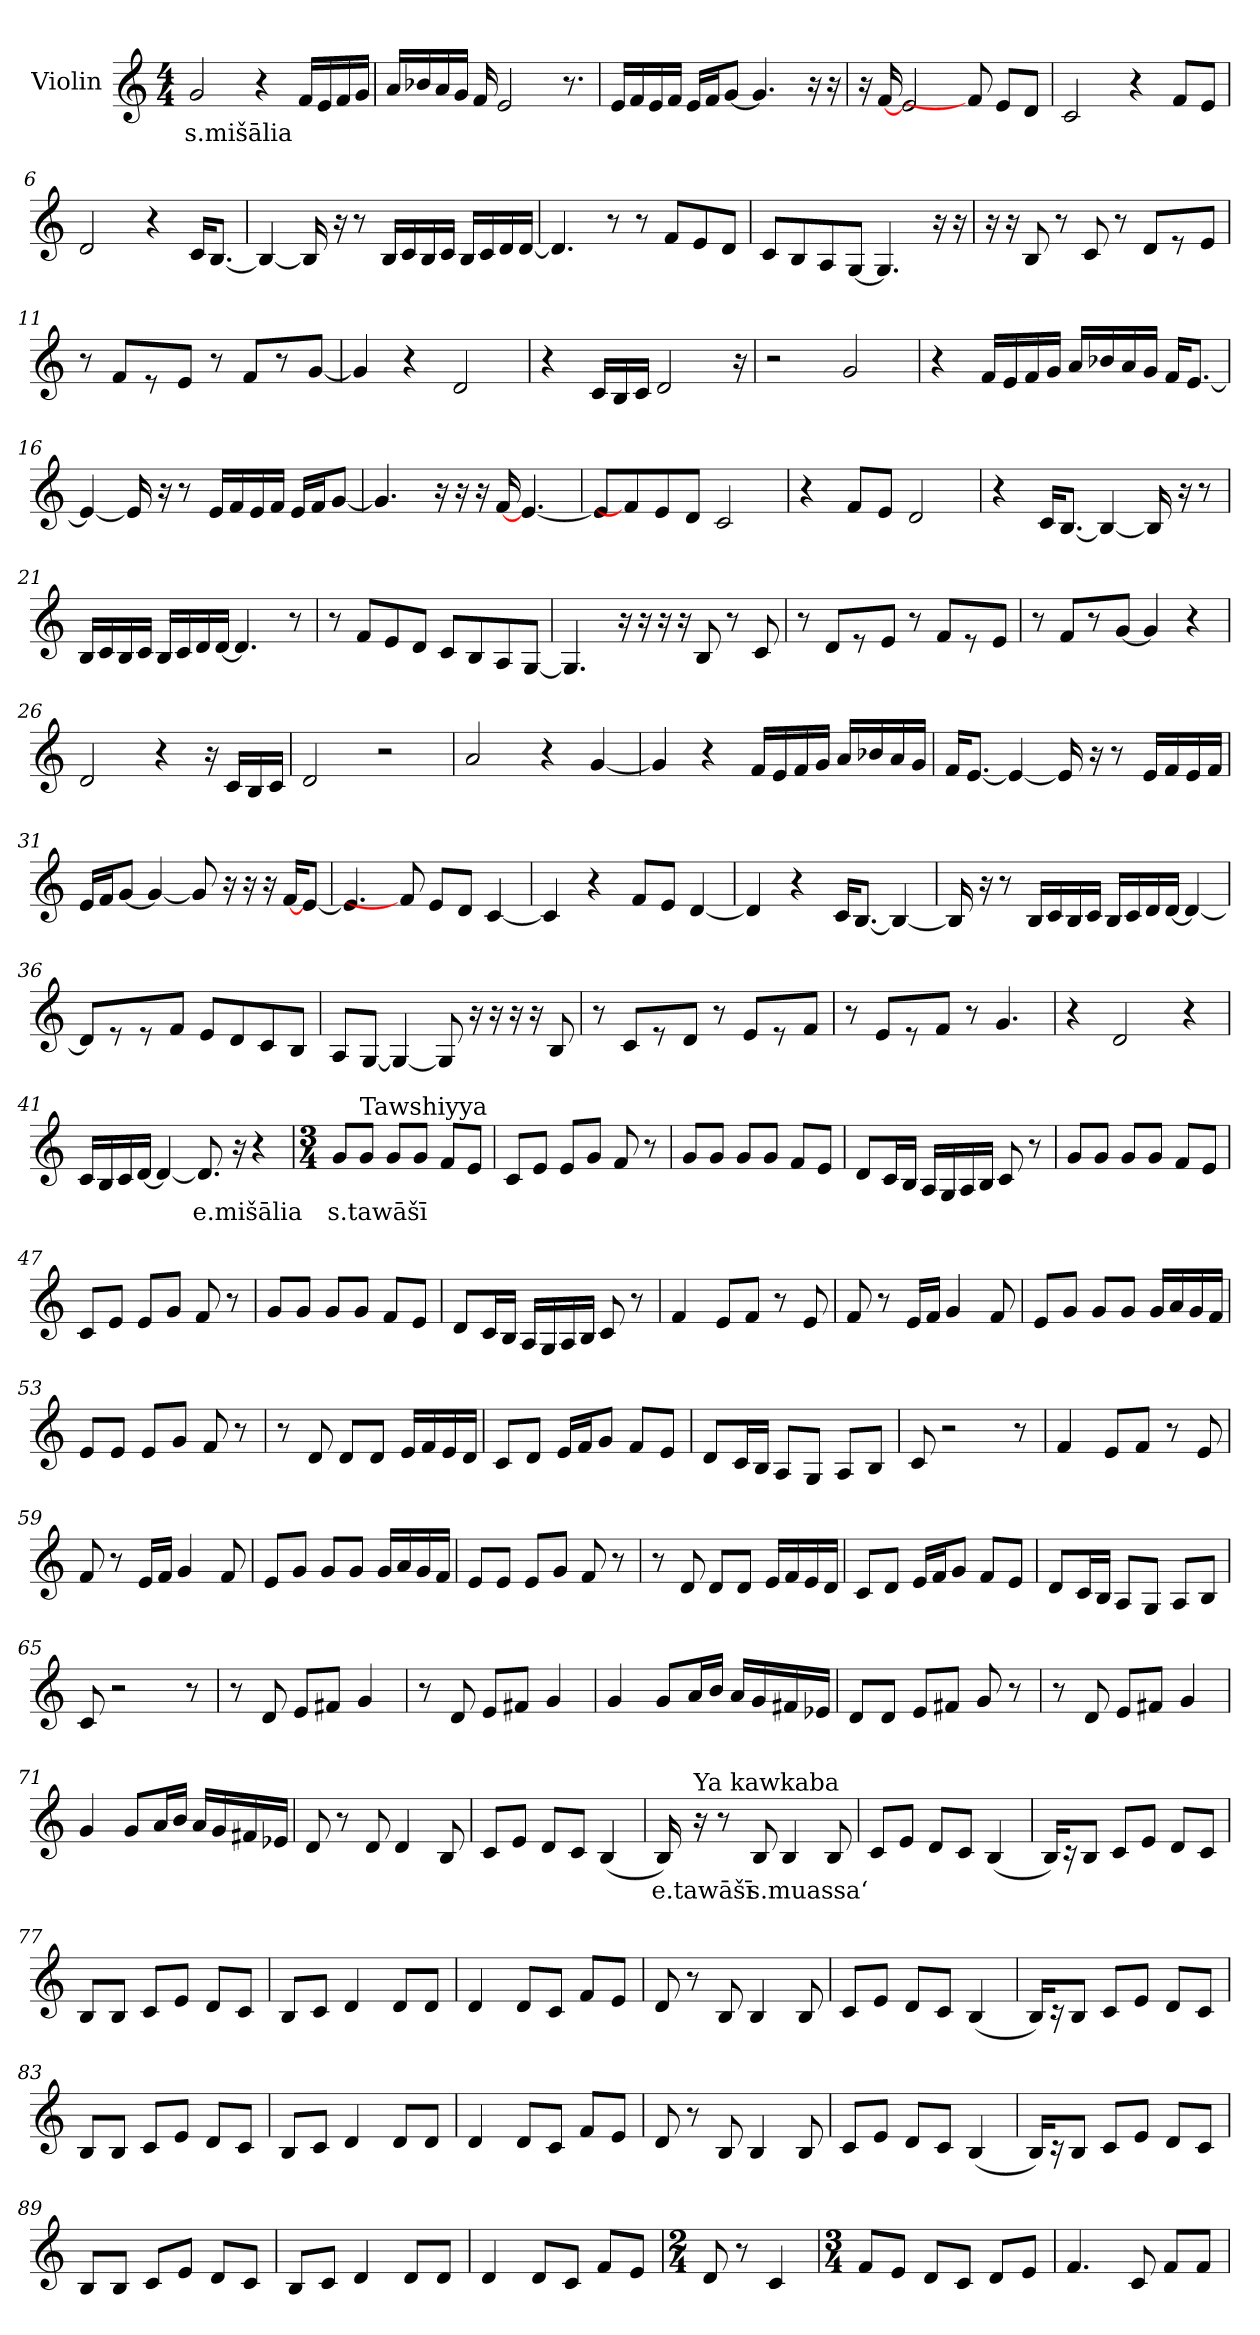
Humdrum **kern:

**kern	**text
*part1	*part1
*staff1	*staff1
*I"Violin	*
*clefG2	*
*k[]	*
*M4/4	*
*MM80	*
=1	=1
!	!LO:LY:b
2g/	s.mišālia
4r	.
16f/LL	.
16e/	.
16f/	.
16g/JJ	.
=2	=2
16a/LL	.
16b-X/	.
16a/	.
16g/JJ	.
16f/	.
2e/	.
8.r	.
=3	=3
16e/LL	.
16f/	.
16e/	.
16f/JJ	.
16e/LL	.
16f/J	.
[8g/J	.
4.g/]	.
16r	.
16r	.
=4	=4
16r	.
[16f/	.
2e/	.
8f/]	.
8e/L	.
8d/J	.
!!LO:LB:g=z
=5	=5
2c/	.
4r	.
8f/L	.
8e/J	.
=6	=6
2d/	.
4r	.
16c/KL	.
[8.B/J	.
=7	=7
4B/_	.
16B/]	.
16r	.
8r	.
16B/LL	.
16c/	.
16B/	.
16c/JJ	.
16B/LL	.
16c/	.
16d/	.
[16d/JJ	.
=8	=8
4.d/]	.
8r	.
8r	.
8f/L	.
8e/	.
8d/J	.
!!LO:LB:g=z
=9	=9
8c/L	.
8B/	.
8A/	.
[8G/J	.
4.G/]	.
16r	.
16r	.
=10	=10
16r	.
16r	.
8B/	.
8r	.
8c/	.
8r	.
8d/L	.
8r	.
8e/J	.
=11	=11
8r	.
8f/L	.
8r	.
8e/J	.
8r	.
8f/L	.
8r	.
[8g/J	.
=12	=12
4g/]	.
4r	.
2d/	.
!!LO:LB:g=z
=13	=13
4r	.
16c/LL	.
16B/	.
16c/JJ	.
2d/	.
16r	.
=14	=14
2r	.
2g/	.
=15	=15
4r	.
16f/LL	.
16e/	.
16f/	.
16g/JJ	.
16a/LL	.
16b-X/	.
16a/	.
16g/JJ	.
16f/KL	.
[8.e/J	.
=16	=16
4e/_	.
16e/]	.
16r	.
8r	.
16e/LL	.
16f/	.
16e/	.
16f/JJ	.
16e/LL	.
16f/J	.
[8g/J	.
!!LO:LB:g=z
=17	=17
4.g/]	.
16r	.
16r	.
16r	.
[16f/	.
[4.e/	.
=18	=18
8e/L]	.
8f/]	.
8e/	.
8d/J	.
2c/	.
=19	=19
4r	.
8f/L	.
8e/J	.
2d/	.
=20	=20
4r	.
16c/KL	.
[8.B/J	.
4B/_	.
16B/]	.
16r	.
8r	.
!!LO:LB:g=z
=21	=21
16B/LL	.
16c/	.
16B/	.
16c/JJ	.
16B/LL	.
16c/	.
16d/	.
[16d/JJ	.
4.d/]	.
8r	.
=22	=22
8r	.
8f/L	.
8e/	.
8d/J	.
8c/L	.
8B/	.
8A/	.
[8G/J	.
=23	=23
4.G/]	.
16r	.
16r	.
16r	.
16r	.
8B/	.
8r	.
8c/	.
=24	=24
8r	.
8d/L	.
8r	.
8e/J	.
8r	.
8f/L	.
8r	.
8e/J	.
!!LO:LB:g=z
=25	=25
8r	.
8f/L	.
8r	.
[8g/J	.
4g/]	.
4r	.
=26	=26
2d/	.
4r	.
16r	.
16c/LL	.
16B/	.
16c/JJ	.
=27	=27
2d/	.
2r	.
=28	=28
2a/	.
4r	.
[4g/	.
=29	=29
4g/]	.
4r	.
16f/LL	.
16e/	.
16f/	.
16g/JJ	.
16a/LL	.
16b-X/	.
16a/	.
16g/JJ	.
!!LO:PB:g=z
=30	=30
16f/KL	.
[8.e/J	.
4e/_	.
16e/]	.
16r	.
8r	.
16e/LL	.
16f/	.
16e/	.
16f/JJ	.
=31	=31
16e/LL	.
16f/J	.
[8g/J	.
4g/_	.
8g/]	.
16r	.
16r	.
16r	.
[16f/KL	.
[8e/J	.
=32	=32
4.e/]	.
8f/]	.
8e/L	.
8d/J	.
[4c/	.
=33	=33
4c/]	.
4r	.
8f/L	.
8e/J	.
[4d/	.
!!LO:PB:g=z
=34	=34
4d/]	.
4r	.
16c/KL	.
[8.B/J	.
4B/_	.
=35	=35
16B/]	.
16r	.
8r	.
16B/LL	.
16c/	.
16B/	.
16c/JJ	.
16B/LL	.
16c/	.
16d/	.
[16d/JJ	.
4d/_	.
=36	=36
8d/L]	.
8r	.
8r	.
8f/J	.
8e/L	.
8d/	.
8c/	.
8B/J	.
!!LO:LB:g=z
=37	=37
8A/L	.
[8G/J	.
4G/_	.
8G/]	.
16r	.
16r	.
16r	.
16r	.
8B/	.
=38	=38
8r	.
8c/L	.
8r	.
8d/J	.
8r	.
8e/L	.
8r	.
8f/J	.
=39	=39
8r	.
8e/L	.
8r	.
8f/J	.
8r	.
4.g/	.
=40	=40
4r	.
2d/	.
4r	.
!!LO:LB:g=z
=41	=41
16c/LL	.
16B/	.
16c/	.
[16d/JJ	.
4d/_	.
!	!LO:LY:b
8.d/]	e.mišālia
16r	.
4r	.
=42	=42
*M3/4	*
*MM60	*
!	!LO:LY:b
8g/L	s.tawāšī
!LO:TX:a:t=Tawshiyya	!
8g/J	.
8g/L	.
8g/J	.
8f/L	.
8e/J	.
=43	=43
8c/L	.
8e/J	.
8e/L	.
8g/J	.
8f/	.
8r	.
=44	=44
8g/L	.
8g/J	.
8g/L	.
8g/J	.
8f/L	.
8e/J	.
!!LO:LB:g=z
=45	=45
8d/L	.
16c/L	.
16B/JJ	.
16A/LL	.
16G/	.
16A/	.
16B/JJ	.
8c/	.
8r	.
=46	=46
8g/L	.
8g/J	.
8g/L	.
8g/J	.
8f/L	.
8e/J	.
=47	=47
8c/L	.
8e/J	.
8e/L	.
8g/J	.
8f/	.
8r	.
=48	=48
8g/L	.
8g/J	.
8g/L	.
8g/J	.
8f/L	.
8e/J	.
=49	=49
8d/L	.
16c/L	.
16B/JJ	.
16A/LL	.
16G/	.
16A/	.
16B/JJ	.
8c/	.
8r	.
!!LO:LB:g=z
=50	=50
4f/	.
8e/L	.
8f/J	.
8r	.
8e/	.
=51	=51
8f/	.
8r	.
16e/LL	.
16f/JJ	.
4g/	.
8f/	.
=52	=52
8e/L	.
8g/J	.
8g/L	.
8g/J	.
16g/LL	.
16a/	.
16g/	.
16f/JJ	.
=53	=53
8e/L	.
8e/J	.
8e/L	.
8g/J	.
8f/	.
8r	.
=54	=54
8r	.
8d/	.
8d/L	.
8d/J	.
16e/LL	.
16f/	.
16e/	.
16d/JJ	.
!!LO:LB:g=z
=55	=55
8c/L	.
8d/J	.
16e/LL	.
16f/J	.
8g/J	.
8f/L	.
8e/J	.
=56	=56
8d/L	.
16c/L	.
16B/JJ	.
8A/L	.
8G/J	.
8A/L	.
8B/J	.
=57	=57
8c/	.
2r	.
8r	.
=58	=58
4f/	.
8e/L	.
8f/J	.
8r	.
8e/	.
=59	=59
8f/	.
8r	.
16e/LL	.
16f/JJ	.
4g/	.
8f/	.
=60	=60
8e/L	.
8g/J	.
8g/L	.
8g/J	.
16g/LL	.
16a/	.
16g/	.
16f/JJ	.
!!LO:LB:g=z
=61	=61
8e/L	.
8e/J	.
8e/L	.
8g/J	.
8f/	.
8r	.
=62	=62
8r	.
8d/	.
8d/L	.
8d/J	.
16e/LL	.
16f/	.
16e/	.
16d/JJ	.
=63	=63
8c/L	.
8d/J	.
16e/LL	.
16f/J	.
8g/J	.
8f/L	.
8e/J	.
=64	=64
8d/L	.
16c/L	.
16B/JJ	.
8A/L	.
8G/J	.
8A/L	.
8B/J	.
=65	=65
8c/	.
2r	.
8r	.
!!LO:LB:g=z
=66	=66
8r	.
8d/	.
8e/L	.
8f#X/J	.
4g/	.
=67	=67
8r	.
8d/	.
8e/L	.
8f#X/J	.
4g/	.
=68	=68
4g/	.
8g/L	.
16a/L	.
16b/JJ	.
16a/LL	.
16g/	.
16f#X/	.
16e-X/JJ	.
=69	=69
8d/L	.
8d/J	.
8e/L	.
8f#X/J	.
8g/	.
8r	.
=70	=70
8r	.
8d/	.
8e/L	.
8f#X/J	.
4g/	.
!!LO:PB:g=z
=71	=71
4g/	.
8g/L	.
16a/L	.
16b/JJ	.
16a/LL	.
16g/	.
16f#X/	.
16e-X/JJ	.
=72	=72
8d/	.
8r	.
8d/	.
4d/	.
8B/	.
=73	=73
8c/L	.
8e/J	.
8d/L	.
8c/J	.
(<4B/	.
=74	=74
!	!LO:LY:b
16B/)	e.tawāšī
!LO:TX:a:t=Ya kawkaba	!
16r	.
8r	.
!	!LO:LY:b
8B/	s.muassa‘
4B/	.
8B/	.
=75	=75
8c/L	.
8e/J	.
8d/L	.
8c/J	.
(<4B/	.
!!LO:LB:g=z
=76	=76
16B/KL)	.
16r	.
8B/J	.
8c/L	.
8e/J	.
8d/L	.
8c/J	.
=77	=77
8B/L	.
8B/J	.
8c/L	.
8e/J	.
8d/L	.
8c/J	.
=78	=78
8B/L	.
8c/J	.
4d/	.
8d/L	.
8d/J	.
=79	=79
4d/	.
8d/L	.
8c/J	.
8f/L	.
8e/J	.
=80	=80
8d/	.
8r	.
8B/	.
4B/	.
8B/	.
=81	=81
8c/L	.
8e/J	.
8d/L	.
8c/J	.
(<4B/	.
!!LO:LB:g=z
=82	=82
16B/KL)	.
16r	.
8B/J	.
8c/L	.
8e/J	.
8d/L	.
8c/J	.
=83	=83
8B/L	.
8B/J	.
8c/L	.
8e/J	.
8d/L	.
8c/J	.
=84	=84
8B/L	.
8c/J	.
4d/	.
8d/L	.
8d/J	.
=85	=85
4d/	.
8d/L	.
8c/J	.
8f/L	.
8e/J	.
=86	=86
8d/	.
8r	.
8B/	.
4B/	.
8B/	.
=87	=87
8c/L	.
8e/J	.
8d/L	.
8c/J	.
(<4B/	.
!!LO:LB:g=z
=88	=88
16B/KL)	.
16r	.
8B/J	.
8c/L	.
8e/J	.
8d/L	.
8c/J	.
=89	=89
8B/L	.
8B/J	.
8c/L	.
8e/J	.
8d/L	.
8c/J	.
=90	=90
8B/L	.
8c/J	.
4d/	.
8d/L	.
8d/J	.
=91	=91
4d/	.
8d/L	.
8c/J	.
8f/L	.
8e/J	.
=92	=92
*M2/4	*
8d/	.
8r	.
4c/	.
=93	=93
*M3/4	*
8f/L	.
8e/J	.
8d/L	.
8c/J	.
8d/L	.
8e/J	.
!!LO:LB:g=z
=94	=94
4.f/	.
8c/	.
8f/L	.
8f/J	.
=	=
*-	*-
